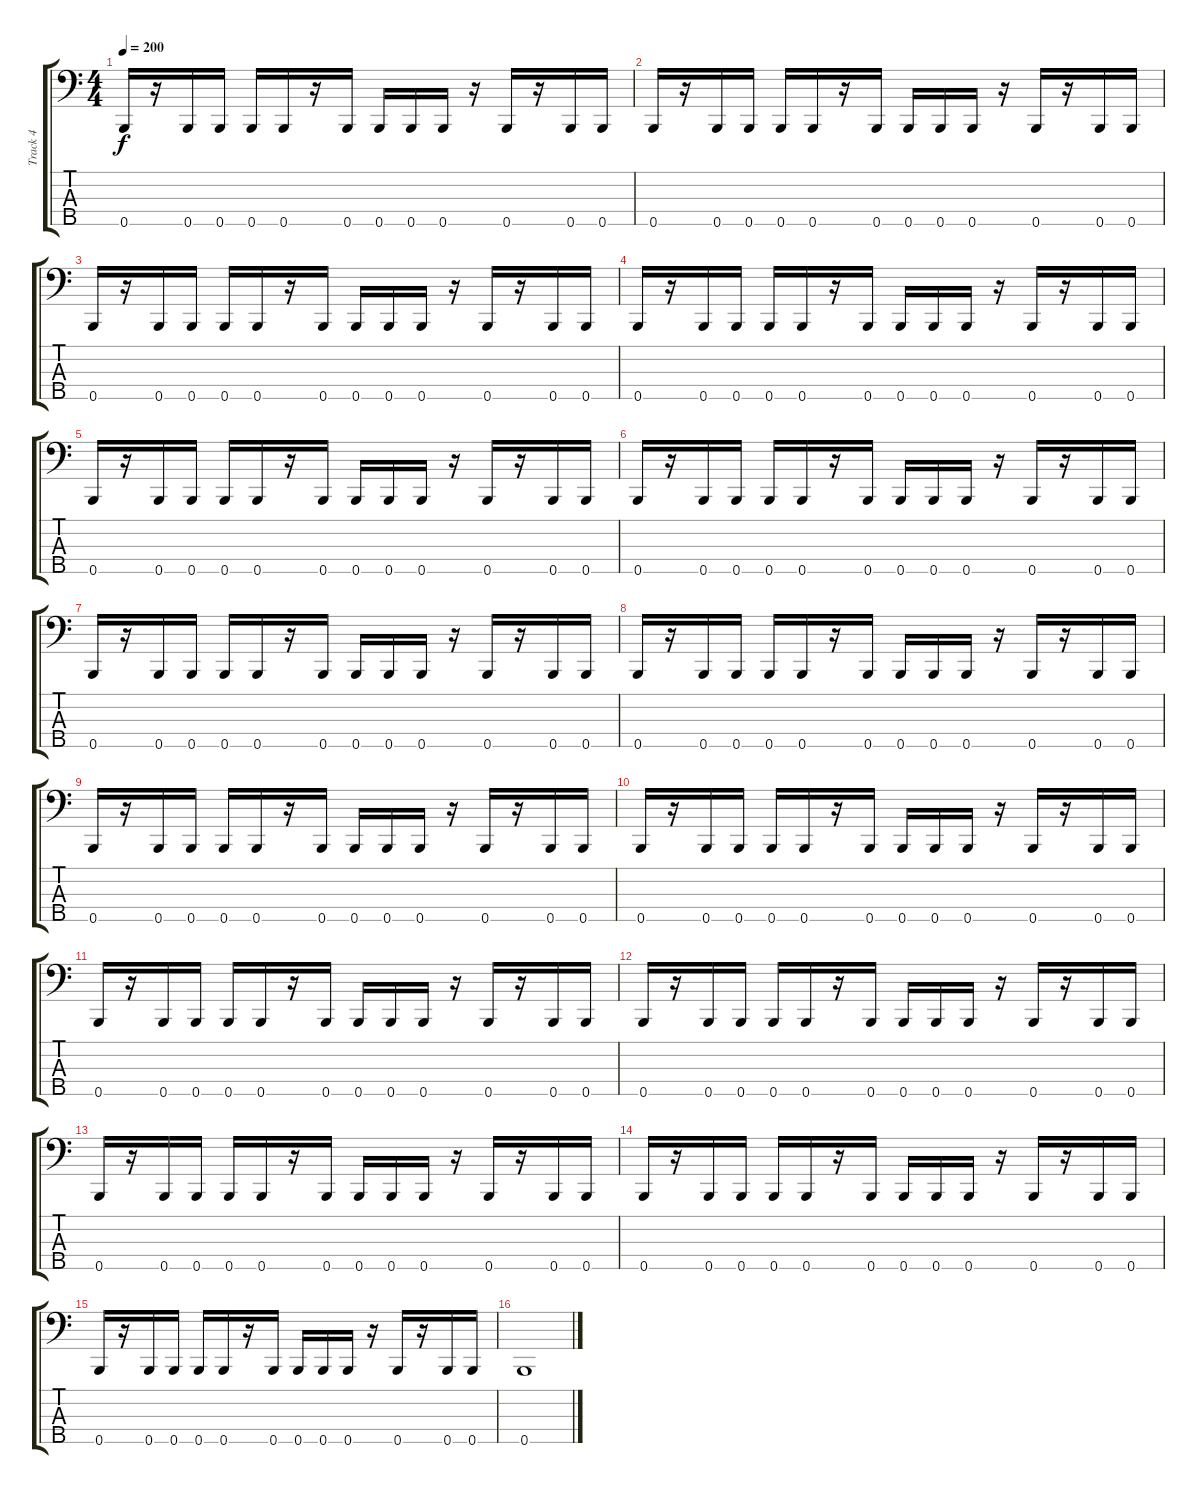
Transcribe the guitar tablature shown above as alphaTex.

\track ("Track 4" "Track 4") {instrument electricbasspick}
\staff {score tabs}
\tuning (G2 D2 A1 E1 B0) {hide}
\ts (4 4)
\tempo 200
\clef f4
\ks c
0.5.16{dy f instrument electricbasspick} r.16 0.5.16 0.5.16 0.5.16 0.5.16 r.16 0.5.16 0.5.16 0.5.16 0.5.16 r.16 0.5.16 r.16 0.5.16 0.5.16 |
0.5.16 r.16 0.5.16 0.5.16 0.5.16 0.5.16 r.16 0.5.16 0.5.16 0.5.16 0.5.16 r.16 0.5.16 r.16 0.5.16 0.5.16 |
0.5.16 r.16 0.5.16 0.5.16 0.5.16 0.5.16 r.16 0.5.16 0.5.16 0.5.16 0.5.16 r.16 0.5.16 r.16 0.5.16 0.5.16 |
0.5.16 r.16 0.5.16 0.5.16 0.5.16 0.5.16 r.16 0.5.16 0.5.16 0.5.16 0.5.16 r.16 0.5.16 r.16 0.5.16 0.5.16 |
0.5.16 r.16 0.5.16 0.5.16 0.5.16 0.5.16 r.16 0.5.16 0.5.16 0.5.16 0.5.16 r.16 0.5.16 r.16 0.5.16 0.5.16 |
0.5.16 r.16 0.5.16 0.5.16 0.5.16 0.5.16 r.16 0.5.16 0.5.16 0.5.16 0.5.16 r.16 0.5.16 r.16 0.5.16 0.5.16 |
0.5.16 r.16 0.5.16 0.5.16 0.5.16 0.5.16 r.16 0.5.16 0.5.16 0.5.16 0.5.16 r.16 0.5.16 r.16 0.5.16 0.5.16 |
0.5.16 r.16 0.5.16 0.5.16 0.5.16 0.5.16 r.16 0.5.16 0.5.16 0.5.16 0.5.16 r.16 0.5.16 r.16 0.5.16 0.5.16 |
0.5.16 r.16 0.5.16 0.5.16 0.5.16 0.5.16 r.16 0.5.16 0.5.16 0.5.16 0.5.16 r.16 0.5.16 r.16 0.5.16 0.5.16 |
0.5.16 r.16 0.5.16 0.5.16 0.5.16 0.5.16 r.16 0.5.16 0.5.16 0.5.16 0.5.16 r.16 0.5.16 r.16 0.5.16 0.5.16 |
0.5.16 r.16 0.5.16 0.5.16 0.5.16 0.5.16 r.16 0.5.16 0.5.16 0.5.16 0.5.16 r.16 0.5.16 r.16 0.5.16 0.5.16 |
0.5.16 r.16 0.5.16 0.5.16 0.5.16 0.5.16 r.16 0.5.16 0.5.16 0.5.16 0.5.16 r.16 0.5.16 r.16 0.5.16 0.5.16 |
0.5.16 r.16 0.5.16 0.5.16 0.5.16 0.5.16 r.16 0.5.16 0.5.16 0.5.16 0.5.16 r.16 0.5.16 r.16 0.5.16 0.5.16 |
0.5.16 r.16 0.5.16 0.5.16 0.5.16 0.5.16 r.16 0.5.16 0.5.16 0.5.16 0.5.16 r.16 0.5.16 r.16 0.5.16 0.5.16 |
0.5.16 r.16 0.5.16 0.5.16 0.5.16 0.5.16 r.16 0.5.16 0.5.16 0.5.16 0.5.16 r.16 0.5.16 r.16 0.5.16 0.5.16 |
0.5.1
